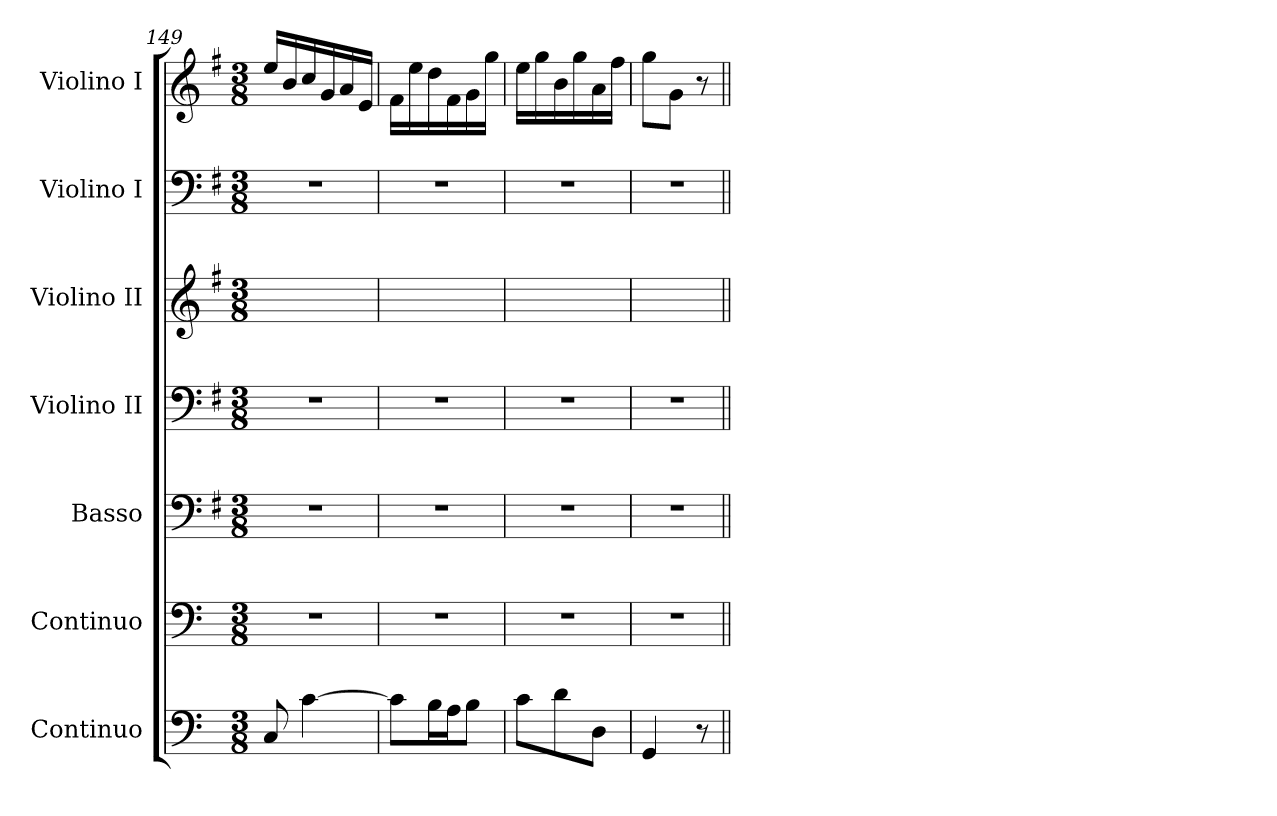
**kern	**kern	**kern	**kern	**kern	**kern	**kern
*part7	*part6	*part5	*part4	*part3	*part2	*part1
*staff7	*staff6	*staff5	*staff4	*staff3	*staff2	*staff1
*I"Continuo	*I"Continuo	*I"Basso	*I"Violino II	*I"Violino II	*I"Violino I	*I"Violino I
*	*	*I'B.	*I'Vln. II	*I'Vln. II	*I'Vln. I	*I'Vln. I
*clefF4	*clefF4	*clefF4	*clefF4	*clefG2	*clefF4	*clefG2
*k[]	*k[]	*k[f#]	*k[f#]	*k[f#]	*k[f#]	*k[f#]
*a:	*a:	*e:	*e:	*e:	*e:	*e:
*M3/8	*M3/8	*M3/8	*M3/8	*M3/8	*M3/8	*M3/8
=149	=149	=149	=149	=149	=149	=149
!	!LO:N:vis=1	!LO:N:vis=1	!LO:N:vis=1	!	!LO:N:vis=1	!
8Ci/	4.r	4.r	4.r	16eei/LLyy	4.r	16eei/LL
.	.	.	.	16bi/yy	.	16bi/
[4ci\	.	.	.	16cci/yy	.	16cci/
.	.	.	.	16gi/yy	.	16gi/
.	.	.	.	16ai/yy	.	16ai/
.	.	.	.	16ei/JJyy	.	16ei/JJ
=150	=150	=150	=150	=150	=150	=150
!	!LO:N:vis=1	!LO:N:vis=1	!LO:N:vis=1	!	!LO:N:vis=1	!
8ci\L]	4.r	4.r	4.r	16f#i\LLyy	4.r	16f#i\LL
.	.	.	.	16eei\yy	.	16eei\
16Bi\L	.	.	.	16ddi\yy	.	16ddi\
16Ai\J	.	.	.	16f#i\yy	.	16f#i\
8Bi\J	.	.	.	16gi\yy	.	16gi\
.	.	.	.	16ggi\JJyy	.	16ggi\JJ
=151	=151	=151	=151	=151	=151	=151
!	!LO:N:vis=1	!LO:N:vis=1	!LO:N:vis=1	!	!LO:N:vis=1	!
8ci\L	4.r	4.r	4.r	16eei\LLyy	4.r	16eei\LL
.	.	.	.	16ggi\yy	.	16ggi\
8di\	.	.	.	16bi\yy	.	16bi\
.	.	.	.	16ggi\yy	.	16ggi\
8Di\J	.	.	.	16ai\yy	.	16ai\
.	.	.	.	16ff#i\JJyy	.	16ff#i\JJ
=152	=152	=152	=152	=152	=152	=152
!	!LO:N:vis=1	!LO:N:vis=1	!LO:N:vis=1	!	!LO:N:vis=1	!
4GGi/	4.r	4.r	4.r	8ggi\Lyy	4.r	8ggi\L
.	.	.	.	8gi\Jyy	.	8gi\J
8r	.	.	.	8ryy	.	8r
=||	=||	=||	=||	=||	=||	=||
*-	*-	*-	*-	*-	*-	*-
